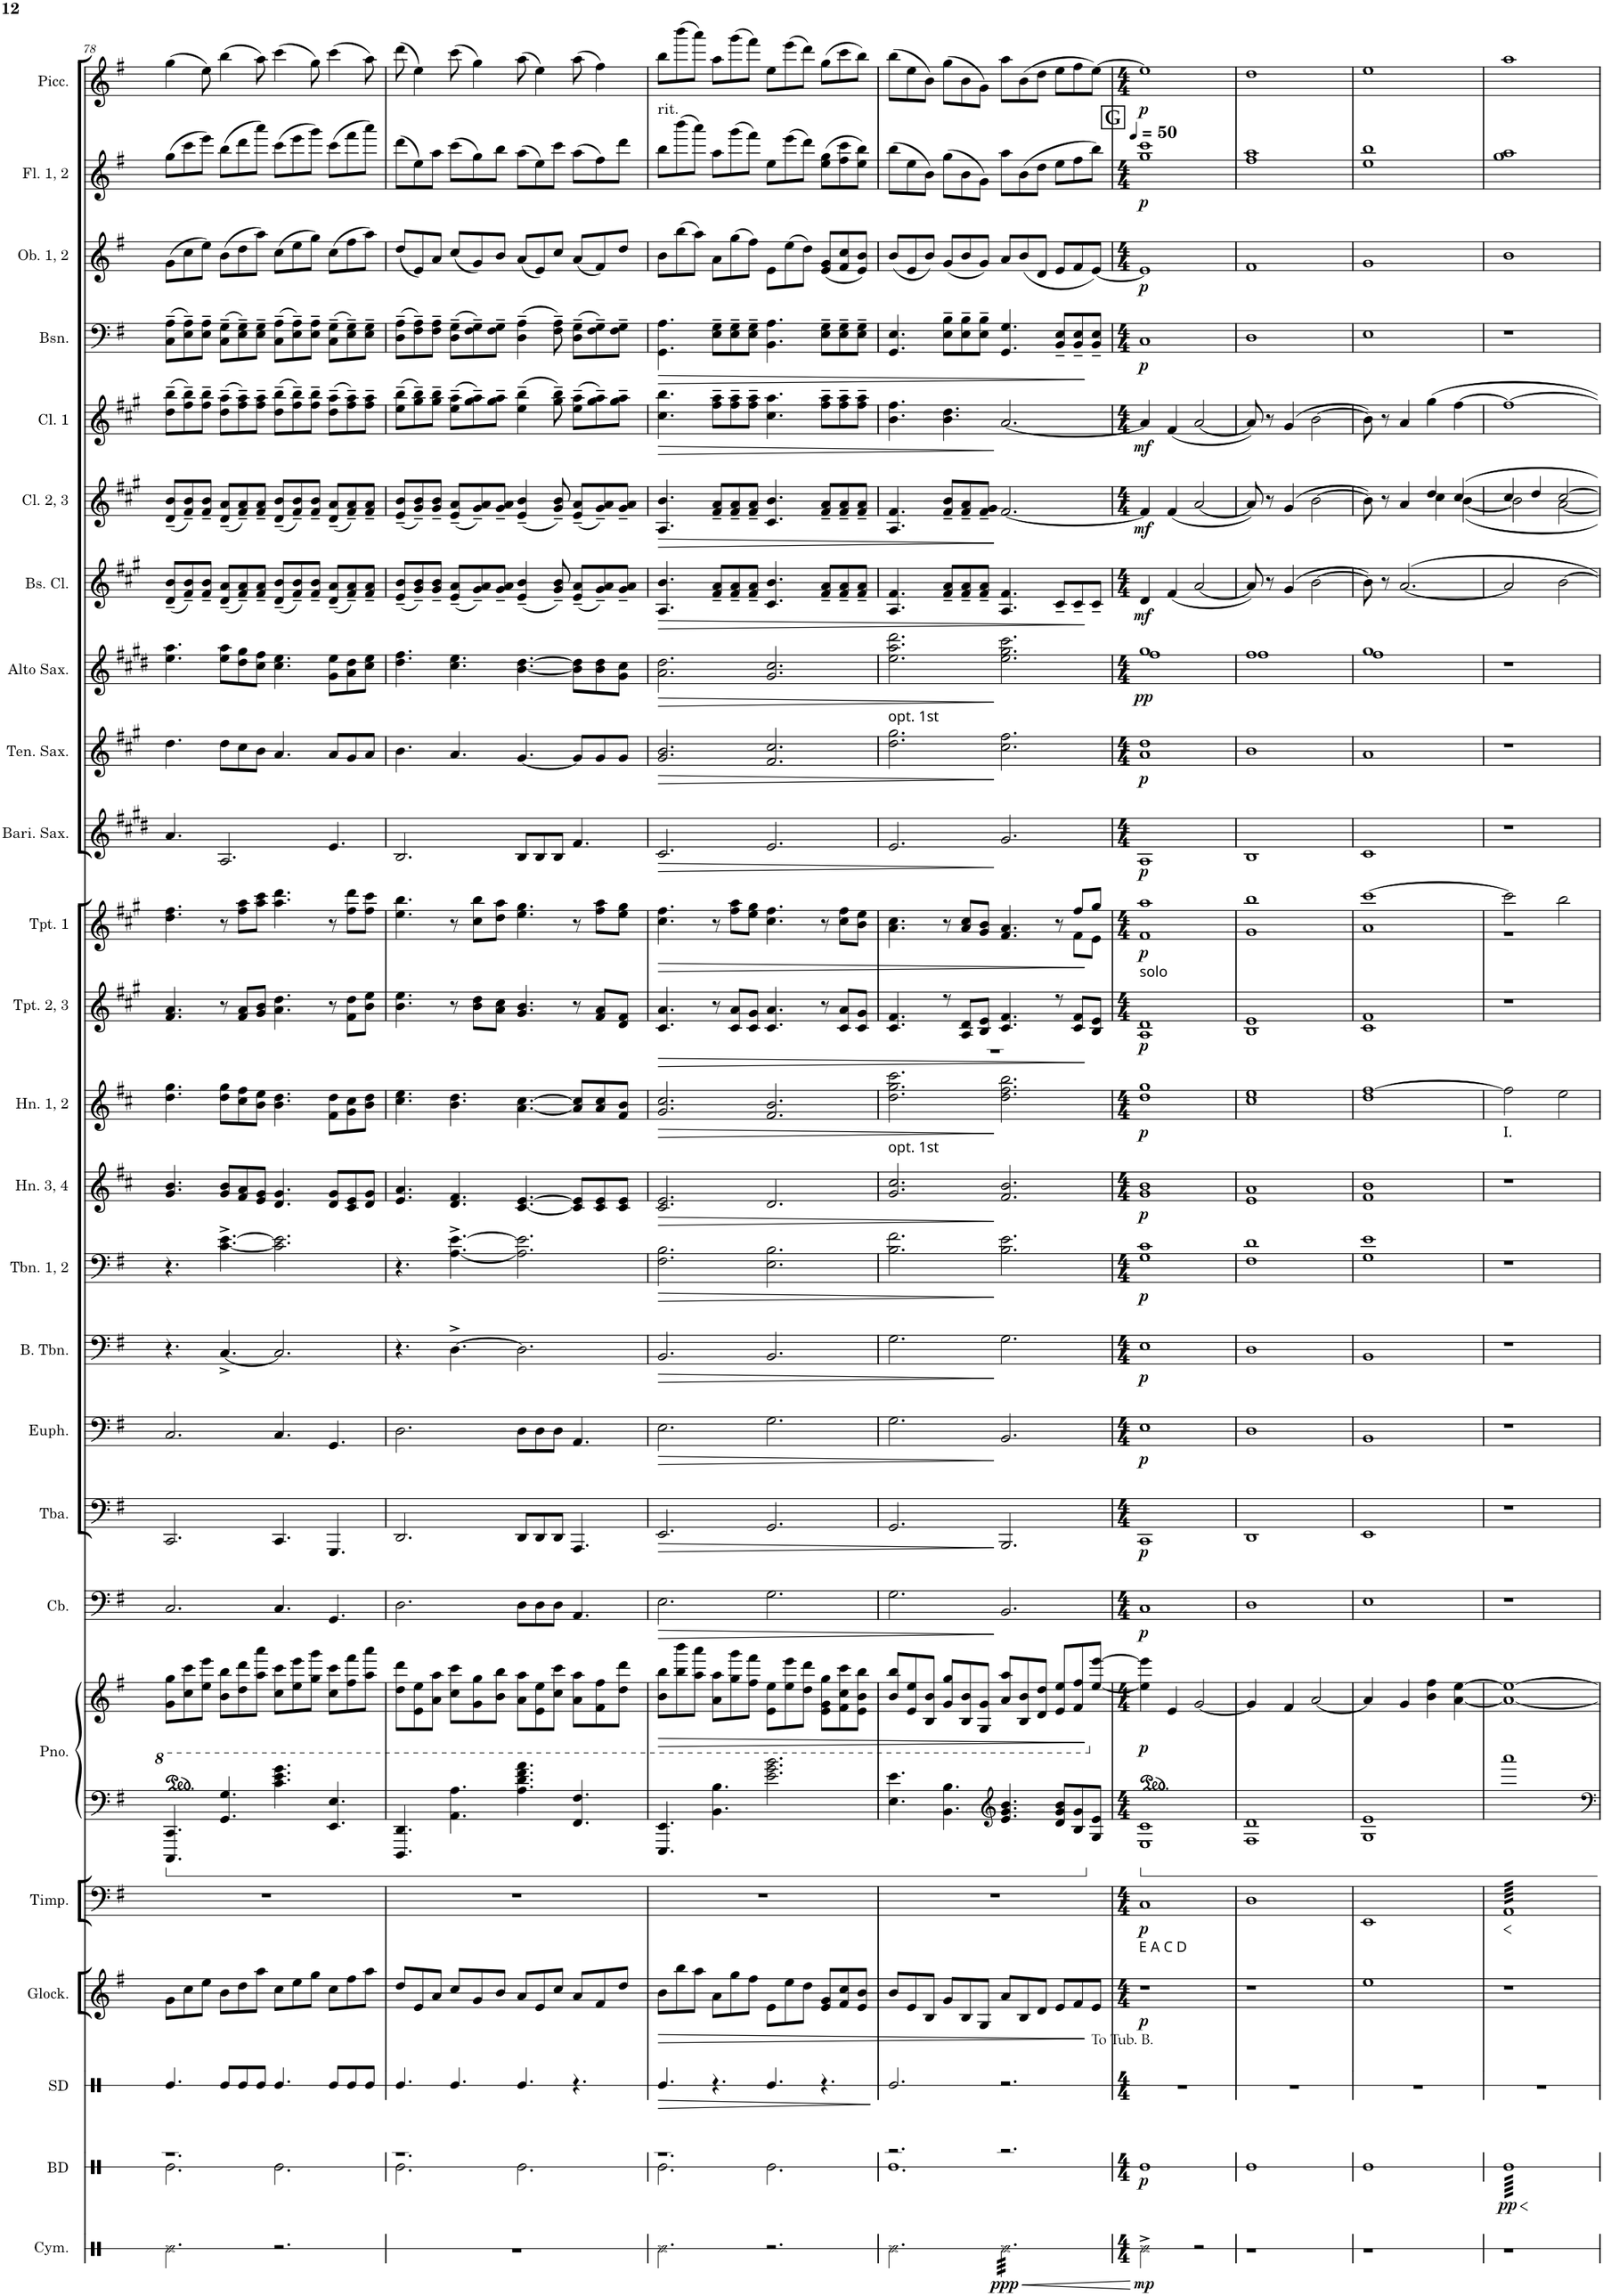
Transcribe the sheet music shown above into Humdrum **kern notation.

**kern	**dynam	**kern	**dynam	**kern	**kern	**dynam	**kern	**dynam	**kern	**kern	**dynam	**kern	**dynam	**kern	**dynam	**kern	**dynam	**kern	**dynam	**kern	**dynam	**kern	**dynam	**kern	**dynam	**kern	**dynam	**kern	**dynam	**kern	**dynam	**kern	**dynam	**kern	**dynam	**kern	**dynam	**kern	**dynam	**kern	**dynam	**kern	**dynam	**kern	**dynam	**kern	**dynam	**kern	**dynam
*part25	*part25	*part24	*part24	*part23	*part22	*part22	*part21	*part21	*part20	*part20	*part20	*part19	*part19	*part18	*part18	*part17	*part17	*part16	*part16	*part15	*part15	*part14	*part14	*part13	*part13	*part12	*part12	*part11	*part11	*part10	*part10	*part9	*part9	*part8	*part8	*part7	*part7	*part6	*part6	*part5	*part5	*part4	*part4	*part3	*part3	*part2	*part2	*part1	*part1
*staff26	*staff26	*staff25	*staff25	*staff24	*staff23	*staff23	*staff22	*staff22	*staff21	*staff20	*staff20/21	*staff19	*staff19	*staff18	*staff18	*staff17	*staff17	*staff16	*staff16	*staff15	*staff15	*staff14	*staff14	*staff13	*staff13	*staff12	*staff12	*staff11	*staff11	*staff10	*staff10	*staff9	*staff9	*staff8	*staff8	*staff7	*staff7	*staff6	*staff6	*staff5	*staff5	*staff4	*staff4	*staff3	*staff3	*staff2	*staff2	*staff1	*staff1
*I"Cymbal	*	*I"Bass Drum	*	*I"Snare Drum	*I"Percussion 1	*	*I"Timpani	*	*I"Piano (opt.)	*	*	*I"Contrabass	*	*I"Tuba	*	*I"Euphonium	*	*I"Trombone 3	*	*I"Trombone 1, 2	*	*I"Horn 3, 4 in F	*	*I"Horn 1, 2 in F	*	*I"Trumpet 2, 3 in Bb	*	*I"Trumpet 1 in Bb	*	*I"Baritone Saxophone	*	*I"Tenor Saxophone	*	*I"Alto Saxophone	*	*I"Bass Clarinet in Bb	*	*I"Clarinet 2, 3 in Bb	*	*I"Clarinet 1 in Bb	*	*I"Bassoon	*	*I"Oboe 1, 2	*	*I"Flute 1, 2	*	*I"Piccolo	*
*I'Cym.	*	*I'BD	*	*I'SD	*I'Perc. 1	*	*I'Timp.	*	*I'Pno.	*	*	*I'Cb.	*	*I'Tba.	*	*I'Euph.	*	*	*	*I'Tbn. 1, 2	*	*I'Hn. 3, 4	*	*I'Hn. 1, 2	*	*I'Tpt. 2, 3	*	*I'Tpt. 1	*	*I'Bari. Sax.	*	*I'Ten. Sax.	*	*I'Alto Sax.	*	*I'Bs. Cl.	*	*I'Cl. 2, 3	*	*I'Cl. 1	*	*I'Bsn.	*	*I'Ob. 1, 2	*	*I'Fl. 1, 2	*	*I'Picc.	*
!!LO:PB:g=z
*clefX	*	*clefX	*	*clefX	*clefG2	*	*clefF4	*	*clefF4	*clefG2	*	*clefF4	*	*clefF4	*	*clefF4	*	*clefF4	*	*clefF4	*	*clefG2	*	*clefG2	*	*clefG2	*	*clefG2	*	*clefG2	*	*clefG2	*	*clefG2	*	*clefG2	*	*clefG2	*	*clefG2	*	*clefF4	*	*clefG2	*	*clefG2	*	*clefG2	*
*	*	*	*	*	*Trd-14c-24	*	*	*	*	*	*	*Trd7c12	*	*	*	*Trd4c7	*	*	*	*	*	*Trd4c7	*	*Trd4c7	*	*Trd1c2	*	*Trd1c2	*	*Trd12c21	*	*Trd8c14	*	*Trd5c9	*	*Trd8c14	*	*Trd1c2	*	*Trd1c2	*	*	*	*Trd4c7	*	*Trd-7c-12	*	*Trd-7c-12	*
*k[]	*	*k[]	*	*k[]	*k[f#]	*	*k[f#]	*	*k[f#]	*k[f#]	*	*k[f#]	*	*k[f#]	*	*k[f#]	*	*k[f#]	*	*k[f#]	*	*k[f#c#]	*	*k[f#c#]	*	*k[f#c#g#]	*	*k[f#c#g#]	*	*k[f#c#g#d#]	*	*k[f#c#g#]	*	*k[f#c#g#d#]	*	*k[f#c#g#]	*	*k[f#c#g#]	*	*k[f#c#g#]	*	*k[f#]	*	*k[f#]	*	*k[f#]	*	*k[f#]	*
*	*	*	*	*	*e:	*	*e:	*	*e:	*e:	*	*e:	*	*e:	*	*e:	*	*e:	*	*e:	*	*b:	*	*b:	*	*f#:	*	*f#:	*	*c#:	*	*f#:	*	*c#:	*	*f#:	*	*f#:	*	*f#:	*	*e:	*	*e:	*	*e:	*	*e:	*
*M12/8	*	*M12/8	*	*M12/8	*M12/8	*	*M12/8	*	*M12/8	*M12/8	*	*M12/8	*	*M12/8	*	*M12/8	*	*M12/8	*	*M12/8	*	*M12/8	*	*M12/8	*	*M12/8	*	*M12/8	*	*M12/8	*	*M12/8	*	*M12/8	*	*M12/8	*	*M12/8	*	*M12/8	*	*M12/8	*	*M12/8	*	*M12/8	*	*M12/8	*
=78	=78	=78	=78	=78	=78	=78	=78	=78	=78	=78	=78	=78	=78	=78	=78	=78	=78	=78	=78	=78	=78	=78	=78	=78	=78	=78	=78	=78	=78	=78	=78	=78	=78	=78	=78	=78	=78	=78	=78	=78	=78	=78	=78	=78	=78	=78	=78	=78	=78
*	*	*^	*	*	*	*	*	*	*	*	*	*	*	*	*	*	*	*	*	*	*	*	*	*	*	*	*	*	*	*	*	*	*	*	*	*	*	*	*	*	*	*	*	*	*	*	*	*	*
2.Re\	.	1.r	2.Re\	.	4.Re/	8g\L	.	1.r	.	4.CCC/ 4.CC/	8gg\ 8ggg\L	.	2.C/	.	2.CC/	.	2.C/	.	4.r	.	4.r	.	4.g/ 4.b/	.	4.dd\ 4.gg\	.	4.f#/ 4.a/	.	4.dd\ 4.ff#\	.	4.a/	.	4.dd\	.	4.ee\ 4.aa\	.	(8d/~ 8b/~L	.	(8d/~ 8b/~L	.	(8dd\~ 8bb\~L	.	(8C\~ 8A\~L	.	(8g\L	.	(8gg\L	.	(4gg\	.
.	.	.	.	.	.	8cc\	.	.	.	.	8ccc\ 8cccc\	.	.	.	.	.	.	.	.	.	.	.	.	.	.	.	.	.	.	.	.	.	.	.	.	.	8f#/~ 8b/~)	.	8f#/~ 8b/~)	.	8ff#\~ 8bb\~)	.	8E\~ 8A\~)	.	8cc\	.	8ccc\	.	.	.
.	.	.	.	.	.	8ee\J	.	.	.	.	8eee\ 8eeee\J	.	.	.	.	.	.	.	.	.	.	.	.	.	.	.	.	.	.	.	.	.	.	.	.	.	8f#/~ 8b/~J	.	8f#/~ 8b/~J	.	8ff#\~ 8bb\~J	.	8E\~ 8A\~J	.	8ee\J)	.	8eee\J)	.	8ee\)	.
.	.	.	.	.	8Re/L	8b\L	.	.	.	4.GG/ 4.G/	8bb\ 8bbb\L	.	.	.	.	.	.	.	[<4.C^/	.	[<4.c\^ [>4.e\^	.	8g/ 8b/L	.	8dd\ 8gg\L	.	8r	.	8r	.	2.A/	.	8dd\L	.	8ee\ 8aa\L	.	(8d/~ 8a/~L	.	(8d/~ 8a/~L	.	(8dd\~ 8aa\~L	.	(8C\~ 8G\~L	.	(8b\L	.	(8bb\L	.	(4bb\	.
.	.	.	.	.	8Re/	8dd\	.	.	.	.	8ddd\ 8dddd\	.	.	.	.	.	.	.	.	.	.	.	8f#/ 8a/	.	8cc#\ 8ff#\	.	8f#/ 8a/L	.	8ff#\ 8aa\L	.	.	.	8cc#\	.	8dd#\ 8gg#\	.	8f#/~ 8a/~)	.	8f#/~ 8a/~)	.	8ff#\~ 8aa\~)	.	8E\~ 8G\~)	.	8dd\	.	8ddd\	.	.	.
.	.	.	.	.	8Re/J	8aa\J	.	.	.	.	8aaa\ 8aaaa\J	.	.	.	.	.	.	.	.	.	.	.	8e/ 8g/J	.	8b\ 8ee\J	.	8g#/ 8b/J	.	8aa\ 8ccc#\J	.	.	.	8b\J	.	8cc#\ 8ff#\J	.	8f#/~ 8a/~J	.	8f#/~ 8a/~J	.	8ff#\~ 8aa\~J	.	8E\~ 8G\~J	.	8aa\J)	.	8aaa\J)	.	8aa\)	.
2.r	.	.	2.Re\	.	4.Re/	8cc\L	.	.	.	4.c\ 4.e\ 4.g\	8ccc\ 8cccc\L	.	4.C/	.	4.CC/	.	4.C/	.	2.C/]	.	2.c\] 2.e\]	.	4.d/ 4.g/	.	4.b\ 4.dd\	.	4.a\ 4.dd\	.	4.aa\ 4.ddd\	.	.	.	4.a/	.	4.cc#\ 4.ee\	.	(8d/~ 8b/~L	.	(8d/~ 8b/~L	.	(8dd\~ 8bb\~L	.	(8C\~ 8A\~L	.	(8cc\L	.	(8ccc\L	.	(4ccc\	.
.	.	.	.	.	.	8ee\	.	.	.	.	8eee\ 8eeee\	.	.	.	.	.	.	.	.	.	.	.	.	.	.	.	.	.	.	.	.	.	.	.	.	.	8f#/~ 8b/~)	.	8f#/~ 8b/~)	.	8ff#\~ 8bb\~)	.	8E\~ 8A\~)	.	8ee\	.	8eee\	.	.	.
.	.	.	.	.	.	8gg\J	.	.	.	.	8ggg\ 8gggg\J	.	.	.	.	.	.	.	.	.	.	.	.	.	.	.	.	.	.	.	.	.	.	.	.	.	8f#/~ 8b/~J	.	8f#/~ 8b/~J	.	8ff#\~ 8bb\~J	.	8E\~ 8A\~J	.	8gg\J)	.	8ggg\J)	.	8gg\)	.
.	.	.	.	.	8Re/L	8cc\L	.	.	.	4.EE/ 4.E/	8ccc\ 8cccc\L	.	4.GG/	.	4.GGG/	.	4.GG/	.	.	.	.	.	8d/ 8g/L	.	8f#\ 8dd\L	.	8r	.	8r	.	4.e/	.	8a/L	.	8g#\ 8ee\L	.	(8d/~ 8a/~L	.	(8d/~ 8a/~L	.	(8dd\~ 8aa\~L	.	(8C\~ 8G\~L	.	(8cc\L	.	(8ccc\L	.	(4ccc\	.
.	.	.	.	.	8Re/	8ff#\	.	.	.	.	8fff#\ 8ffff#\	.	.	.	.	.	.	.	.	.	.	.	8c#/ 8e/	.	8g\ 8cc#\	.	8f#\ 8dd\L	.	8ff#\ 8ddd\L	.	.	.	8g#/	.	8a\ 8dd#\	.	8f#/~ 8a/~)	.	8f#/~ 8a/~)	.	8ff#\~ 8aa\~)	.	8E\~ 8G\~)	.	8ff#\	.	8fff#\	.	.	.
.	.	.	.	.	8Re/J	8aa\J	.	.	.	.	8aaa\ 8aaaa\J	.	.	.	.	.	.	.	.	.	.	.	8d/ 8g/J	.	8b\ 8dd\J	.	8b\ 8ee\J	.	8ff#\ 8ccc#\J	.	.	.	8a/J	.	8cc#\ 8ee\J	.	8f#/~ 8a/~J	.	8f#/~ 8a/~J	.	8ff#\~ 8aa\~J	.	8E\~ 8G\~J	.	8aa\J)	.	8aaa\J)	.	8aa\)	.
=79	=79	=79	=79	=79	=79	=79	=79	=79	=79	=79	=79	=79	=79	=79	=79	=79	=79	=79	=79	=79	=79	=79	=79	=79	=79	=79	=79	=79	=79	=79	=79	=79	=79	=79	=79	=79	=79	=79	=79	=79	=79	=79	=79	=79	=79	=79	=79	=79	=79	=79
1.r	.	1.r	2.Re\	.	4.Re/	8dd/L	.	1.r	.	4.DDD/ 4.DD/	8ddd\ 8dddd\L	.	2.D\	.	2.DD/	.	2.D\	.	4.r	.	4.r	.	4.e/ 4.a/	.	4.cc#\ 4.ee\	.	4.b\ 4.ee\	.	4.ee\ 4.bb\	.	2.B/	.	4.b\	.	4.dd#\ 4.ff#\	.	(8e/~ 8b/~L	.	(8e/~ 8b/~L	.	(8ee\~ 8bb\~L	.	(8D\~ 8A\~L	.	(8dd/L	.	(8ddd\L	.	(8ddd\	.
.	.	.	.	.	.	8e/	.	.	.	.	8ee\ 8eee\	.	.	.	.	.	.	.	.	.	.	.	.	.	.	.	.	.	.	.	.	.	.	.	.	.	8g#/~ 8b/~)	.	8g#/~ 8b/~)	.	8gg#\~ 8bb\~)	.	8F#\~ 8A\~)	.	8e/)	.	8ee\)	.	4ee\)	.
.	.	.	.	.	.	8a/J	.	.	.	.	8aa\ 8aaa\J	.	.	.	.	.	.	.	.	.	.	.	.	.	.	.	.	.	.	.	.	.	.	.	.	.	8g#/~ 8b/~J	.	8g#/~ 8b/~J	.	8gg#\~ 8bb\~J	.	8F#\~ 8A\~J	.	8a/J	.	8aa\J	.	.	.
.	.	.	.	.	4.Re/	8cc/L	.	.	.	4.AA\ 4.A\	8ccc\ 8cccc\L	.	.	.	.	.	.	.	[>4.D^\	.	[<4.A\^ [>4.e\^	.	4.d/ 4.f#/	.	4.b\ 4.dd\	.	8r	.	8r	.	.	.	4.a/	.	4.cc#\ 4.ee\	.	(8e/~ 8a/~L	.	(8e/~ 8a/~L	.	(8ee\~ 8aa\~L	.	(8D\~ 8G\~L	.	(8cc/L	.	(8ccc\L	.	(8ccc\	.
.	.	.	.	.	.	8g/	.	.	.	.	8gg\ 8ggg\	.	.	.	.	.	.	.	.	.	.	.	.	.	.	.	8b\ 8dd\L	.	8cc#\ 8bb\L	.	.	.	.	.	.	.	8g#/~ 8a/~)	.	8g#/~ 8a/~)	.	8gg#\~ 8aa\~)	.	8F#\~ 8G\~)	.	8g/)	.	8gg\)	.	4gg\)	.
.	.	.	.	.	.	8b/J	.	.	.	.	8bb\ 8bbb\J	.	.	.	.	.	.	.	.	.	.	.	.	.	.	.	8a\ 8cc#\J	.	8dd\ 8aa\J	.	.	.	.	.	.	.	8g#/~ 8a/~J	.	8g#/~ 8a/~J	.	8gg#\~ 8aa\~J	.	8F#\~ 8G\~J	.	8b/J	.	8bb\J	.	.	.
.	.	.	2.Re\	.	4.Re/	8a/L	.	.	.	4.A\ 4.d\ 4.f#\ 4.a\	8aa\ 8aaa\L	.	8D\L	.	8DD/L	.	8D\L	.	2.D\]	.	2.A\] 2.e\]	.	[<4.c#/ [>4.e/	.	[<4.a\ [>4.cc#\	.	4.g#/ 4.b/	.	4.ee\ 4.gg#\	.	8B/L	.	[<4.g#/	.	[<4.b\ [>4.dd#\	.	(4e/~ 4b/~	.	(4e/~ 4b/~	.	(4ee\~ 4bb\~	.	(4D\~ 4A\~	.	(8a/L	.	(8aa\L	.	(8aa\	.
.	.	.	.	.	.	8e/	.	.	.	.	8ee\ 8eee\	.	8D\	.	8DD/	.	8D\	.	.	.	.	.	.	.	.	.	.	.	.	.	8B/	.	.	.	.	.	.	.	.	.	.	.	.	.	8e/)	.	8ee\)	.	4ee\)	.
.	.	.	.	.	.	8cc/J	.	.	.	.	8ccc\ 8cccc\J	.	8D\J	.	8DD/J	.	8D\J	.	.	.	.	.	.	.	.	.	.	.	.	.	8B/J	.	.	.	.	.	8g#/~ 8b/~)	.	8g#/~ 8b/~)	.	8gg#\~ 8bb\~)	.	8F#\~ 8A\~)	.	8cc/J	.	8ccc\J	.	.	.
.	.	.	.	.	4.r	8a/L	.	.	.	4.FF#/ 4.F#/	8aa\ 8aaa\L	.	4.AA/	.	4.AAA/	.	4.AA/	.	.	.	.	.	8c#/] 8e/]L	.	8a/] 8cc#/]L	.	8r	.	8r	.	4.f#/	.	8g#/L]	.	8b\] 8dd#\]L	.	(8e/~ 8a/~L	.	(8e/~ 8a/~L	.	(8ee\~ 8aa\~L	.	(8D\~ 8G\~L	.	(8a/L	.	(8aa\L	.	(8aa\	.
.	.	.	.	.	.	8f#/	.	.	.	.	8ff#\ 8fff#\	.	.	.	.	.	.	.	.	.	.	.	8c#/ 8e/	.	8a/ 8cc#/	.	8f#/ 8a/L	.	8ff#\ 8aa\L	.	.	.	8g#/	.	8b\ 8dd#\	.	8g#/~ 8a/~)	.	8g#/~ 8a/~)	.	8gg#\~ 8aa\~)	.	8F#\~ 8G\~)	.	8f#/)	.	8ff#\)	.	4ff#\)	.
.	.	.	.	.	.	8dd/J	.	.	.	.	8ddd\ 8dddd\J	.	.	.	.	.	.	.	.	.	.	.	8c#/ 8e/J	.	8f#/ 8b/J	.	8d/ 8f#/J	.	8ee\ 8gg#\J	.	.	.	8g#/J	.	8g#\ 8cc#\J	.	8g#/~ 8a/~J	.	8g#/~ 8a/~J	.	8gg#\~ 8aa\~J	.	8F#\~ 8G\~J	.	8dd/J	.	8ddd\J	.	.	.
=80	=80	=80	=80	=80	=80	=80	=80	=80	=80	=80	=80	=80	=80	=80	=80	=80	=80	=80	=80	=80	=80	=80	=80	=80	=80	=80	=80	=80	=80	=80	=80	=80	=80	=80	=80	=80	=80	=80	=80	=80	=80	=80	=80	=80	=80	=80	=80	=80	=80	=80
!	!	!	!	!	!	!	!	!	!	!	!	!	!	!	!	!	!	!	!	!	!	!	!	!	!	!	!	!	!	!	!	!	!	!	!	!	!	!	!	!	!	!	!	!	!	!	!	!	!LO:TX:b:t=rit.	!
2.Re\	.	1.r	2.Re\	.	4.Re/	8b\L	.	1.r	.	4.EEE/ 4.EE/	8bb\ 8bbb\L	.	2.E\	.	2.EE/	.	2.E\	.	2.BB/	.	2.F#\ 2.B\	.	2.c#/ 2.e/	.	2.g/ 2.cc#/	.	4.c#/ 4.a/	.	4.cc#\ 4.ff#\	.	2.c#/	.	2.g#/ 2.b/	.	2.a\ 2.dd#\	.	4.A/ 4.b/	.	4.A/ 4.b/	.	4.cc#\ 4.bb\	.	4.GG\ 4.A\	.	8b\L	.	8bb\L	.	8bb\L	.
.	.	.	.	.	.	8bb\	.	.	.	.	8bbb\ 8bbbb\	.	.	.	.	.	.	.	.	.	.	.	.	.	.	.	.	.	.	.	.	.	.	.	.	.	.	.	.	.	.	.	.	.	(8bb\	.	(8bbb\	.	(8bbb\	.
.	.	.	.	.	.	8aa\J	.	.	.	.	8aaa\ 8aaaa\J	.	.	.	.	.	.	.	.	.	.	.	.	.	.	.	.	.	.	.	.	.	.	.	.	.	.	.	.	.	.	.	.	.	8aa\J)	.	8aaa\J)	.	8aaa\J)	.
.	.	.	.	.	4.r	8a\L	.	.	.	4.BB\ 4.B\	8aa\ 8aaa\L	.	.	.	.	.	.	.	.	.	.	.	.	.	.	.	8r	.	8r	.	.	.	.	.	.	.	8f#/~ 8a/~L	.	8f#/~ 8a/~L	.	8ff#\~ 8aa\~L	.	8E\~ 8G\~L	.	8a\L	.	8aa\L	.	8aa\L	.
.	.	.	.	.	.	8gg\	.	.	.	.	8ggg\ 8gggg\	.	.	.	.	.	.	.	.	.	.	.	.	.	.	.	8c#/ 8a/L	.	8ff#\ 8aa\L	.	.	.	.	.	.	.	8f#/~ 8a/~	.	8f#/~ 8a/~	.	8ff#\~ 8aa\~	.	8E\~ 8G\~	.	(8gg\	.	(8ggg\	.	(8ggg\	.
.	.	.	.	.	.	8ff#\J	.	.	.	.	8fff#\ 8ffff#\J	.	.	.	.	.	.	.	.	.	.	.	.	.	.	.	8c#/ 8g#/J	.	8ee\ 8gg#\J	.	.	.	.	.	.	.	8f#/~ 8a/~J	.	8f#/~ 8a/~J	.	8ff#\~ 8aa\~J	.	8E\~ 8G\~J	.	8ff#\J)	.	8fff#\J)	.	8fff#\J)	.
2.r	.	.	2.Re\	.	4.Re/	8e\L	.	.	.	2.e\ 2.g\ 2.b\	8ee\ 8eee\L	.	2.G\	.	2.GG/	.	2.G\	.	2.BB/	.	2.E\ 2.B\	.	2.d/	.	2.f#/ 2.b/	.	4.c#/ 4.a/	.	4.cc#\ 4.ff#\	.	2.e/	.	2.f#/ 2.cc#/	.	2.g#/ 2.cc#/	.	4.c#/ 4.b/	.	4.c#/ 4.b/	.	4.cc#\ 4.aa\	.	4.BB\ 4.A\	.	8e\L	.	8ee\L	.	8ee\L	.
.	.	.	.	.	.	8ee\	.	.	.	.	8eee\ 8eeee\	.	.	.	.	.	.	.	.	.	.	.	.	.	.	.	.	.	.	.	.	.	.	.	.	.	.	.	.	.	.	.	.	.	(8ee\	.	(8eee\	.	(8eee\	.
.	.	.	.	.	.	8dd\J	.	.	.	.	8ddd\ 8dddd\J	.	.	.	.	.	.	.	.	.	.	.	.	.	.	.	.	.	.	.	.	.	.	.	.	.	.	.	.	.	.	.	.	.	8dd\J)	.	8ddd\J)	.	8ddd\J)	.
.	.	.	.	.	4.r	8e/ 8g/L	.	.	.	.	8ee\ 8gg\ 8ggg\L	.	.	.	.	.	.	.	.	.	.	.	.	.	.	.	8r	.	8r	.	.	.	.	.	.	.	8f#/~ 8a/~L	.	8f#/~ 8a/~L	.	8ff#\~ 8aa\~L	.	8E\~ 8G\~L	.	(8e/ 8g/L	.	(8ee\ 8gg\L	.	(8gg\L	.
.	.	.	.	.	.	8f#/ 8cc/	.	.	.	.	8ff#\ 8ccc\ 8cccc\	.	.	.	.	.	.	.	.	.	.	.	.	.	.	.	8c#/ 8a/L	.	8cc#\ 8ff#\L	.	.	.	.	.	.	.	8f#/~ 8a/~	.	8f#/~ 8a/~	.	8ff#\~ 8aa\~	.	8E\~ 8G\~	.	8f#/ 8cc/	.	8ff#\ 8ccc\	.	8ccc\	.
.	.	.	.	.	.	8e/ 8b/J	.	.	.	.	8ee\ 8bb\ 8bbb\J	.	.	.	.	.	.	.	.	.	.	.	.	.	.	.	8c#/ 8g#/J	.	8b\ 8ee\J	.	.	.	.	.	.	.	8f#/~ 8a/~J	.	8f#/~ 8a/~J	.	8ff#\~ 8aa\~J	.	8E\~ 8G\~J	.	8e/ 8b/J)	.	8ee\ 8bb\J)	.	8bb\J)	.
=81	=81	=81	=81	=81	=81	=81	=81	=81	=81	=81	=81	=81	=81	=81	=81	=81	=81	=81	=81	=81	=81	=81	=81	=81	=81	=81	=81	=81	=81	=81	=81	=81	=81	=81	=81	=81	=81	=81	=81	=81	=81	=81	=81	=81	=81	=81	=81	=81	=81	=81
*	*	*	*	*	*	*	*	*	*	*	*	*	*	*	*	*	*	*	*	*	*	*	*	*	*	*	*^	*	*^	*	*	*	*	*	*	*	*	*	*	*	*	*	*	*	*	*	*	*	*	*
!	!	!	!	!	!	!	!	!	!	!	!	!	!	!	!	!	!	!	!	!	!	!	!	!	!	!	!	!	!	!	!	!	!	!	!	!	!LO:TX:b:t=opt. 1st	!	!	!	!	!	!	!	!	!	!	!	!	!	!	!
!	!	!	!	!	!	!	!	!	!	!	!	!	!	!	!	!	!	!	!	!	!	!	!	!	!LO:TX:b:t=opt. 1st	!	!	!	!	!	!	!	!	!	!	!	!	!	!	!	!	!	!	!	!	!	!	!	!	!	!	!
2.Re\	.	2.r	1.Re	.	2.Re/	8b/L	.	1.r	.	4.E\ 4.e\	8bb/ 8bbb/L	.	2.G\	.	2.GG/	.	2.G\	.	2.G\	.	2.B\ 2.f#\	.	2.g/ 2.cc#/	.	2.dd\ 2.gg\ 2.ccc#\	.	4.c#/ 4.f#/	1.r	.	4.a\ 4.cc#\	4ryy	.	2.e/	.	2.dd\ 2.gg#\	.	2.ee\ 2.aa\ 2.ddd#\	.	4.A/ 4.f#/	.	4.A/ 4.f#/	.	4.b\ 4.ff#\	.	4.GG/ 4.E/	.	(8b/L	.	(8bb\L	.	(8bb\L	.
.	.	.	.	.	.	8e/	.	.	.	.	8ee/ 8eee/	.	.	.	.	.	.	.	.	.	.	.	.	.	.	.	.	.	.	.	.	.	.	.	.	.	.	.	.	.	.	.	.	.	.	.	8e/	.	8ee\	.	8ee\	.
*	*	*	*	*	*	*	*	*	*	*	*	*	*	*	*	*	*	*	*	*	*	*	*	*	*	*	*	*	*	*v	*v	*	*	*	*	*	*	*	*	*	*	*	*	*	*	*	*	*	*	*	*	*
.	.	.	.	.	.	8B/J	.	.	.	.	8b/ 8bb/J	.	.	.	.	.	.	.	.	.	.	.	.	.	.	.	.	.	.	.	.	.	.	.	.	.	.	.	.	.	.	.	.	.	.	8b/J)	.	8b\J)	.	8b\J)	.
.	.	.	.	.	.	8g/L	.	.	.	4.BB\ 4.B\	8gg/ 8ggg/L	.	.	.	.	.	.	.	.	.	.	.	.	.	.	.	8r	.	.	8r	.	.	.	.	.	.	.	8f#/~ 8a/~L	.	8f#/~ 8b/~L	.	4.b\ 4.dd\	.	8E\~ 8B\~L	.	(8g/L	.	(8gg\L	.	(8gg\L	.
.	.	.	.	.	.	8B/	.	.	.	.	8b/ 8bb/	.	.	.	.	.	.	.	.	.	.	.	.	.	.	.	8A/ 8d/L	.	.	8a/ 8cc#/L	.	.	.	.	.	.	.	8f#/~ 8a/~	.	8f#/~ 8a/~	.	.	.	8E\~ 8B\~	.	8b/	.	8b\	.	8b\	.
.	.	.	.	.	.	8G/J	.	.	.	.	8g/ 8gg/J	.	.	.	.	.	.	.	.	.	.	.	.	.	.	.	8B/ 8e/J	.	.	8g#/ 8b/J	.	.	.	.	.	.	.	8f#/~ 8a/~J	.	8f#/~ 8g#/~J	.	.	.	8E\~ 8B\~J	.	8g/J)	.	8g\J)	.	8g\J)	.
*	*	*	*	*	*	*	*	*	*	*clefG2	*	*	*	*	*	*	*	*	*	*	*	*	*	*	*	*	*	*	*	*	*	*	*	*	*	*	*	*	*	*	*	*	*	*	*	*	*	*	*	*	*
!	!LO:DY:b	!	!	!	!	!	!	!	!	!	!	!	!	!	!	!	!	!	!	!	!	!	!	!	!	!	!	!	!	!	!	!	!	!	!	!	!	!	!	!	!	!	!	!	!	!	!	!	!	!	!
*tremolo	*	*	*	*	*	*	*	*	*	*	*	*	*	*	*	*	*	*	*	*	*	*	*	*	*	*	*	*	*	*	*	*	*	*	*	*	*	*	*	*	*	*	*	*	*	*	*	*	*	*	*
32Re\LLL	ppp	2.r	.	.	2.r	8a/L	.	.	.	4.e/ 4.g/ 4.b/	8aa/ 8aaa/L	.	2.BB/	.	2.BBB/	.	2.BB/	.	2.G\	.	2.B\ 2.e\	.	2.f#/ 2.b/	.	2.dd\ 2.ff#\ 2.bb\	.	4.c#/ 4.f#/	.	.	4.f#/ 4.a/	.	2.g#/	.	2.cc#\ 2.ff#\	.	2.ee\ 2.gg#\ 2.ccc#\	.	4.A/ 4.f#/	.	[<2.f#/	.	[<2.a/	.	4.GG/ 4.G/	.	8a/L	.	8aa\L	.	8aa\L	.
32Re\	.	.	.	.	.	.	.	.	.	.	.	.	.	.	.	.	.	.	.	.	.	.	.	.	.	.	.	.	.	.	.	.	.	.	.	.	.	.	.	.	.	.	.	.	.	.	.	.	.	.	.
32Re\	.	.	.	.	.	.	.	.	.	.	.	.	.	.	.	.	.	.	.	.	.	.	.	.	.	.	.	.	.	.	.	.	.	.	.	.	.	.	.	.	.	.	.	.	.	.	.	.	.	.	.
32Re\	.	.	.	.	.	.	.	.	.	.	.	.	.	.	.	.	.	.	.	.	.	.	.	.	.	.	.	.	.	.	.	.	.	.	.	.	.	.	.	.	.	.	.	.	.	.	.	.	.	.	.
32Re\	.	.	.	.	.	8B/	.	.	.	.	8b/ 8bb/	.	.	.	.	.	.	.	.	.	.	.	.	.	.	.	.	.	.	.	.	.	.	.	.	.	.	.	.	.	.	.	.	.	.	(8b/	.	(8b\	.	(8b\	.
32Re\	.	.	.	.	.	.	.	.	.	.	.	.	.	.	.	.	.	.	.	.	.	.	.	.	.	.	.	.	.	.	.	.	.	.	.	.	.	.	.	.	.	.	.	.	.	.	.	.	.	.	.
32Re\	.	.	.	.	.	.	.	.	.	.	.	.	.	.	.	.	.	.	.	.	.	.	.	.	.	.	.	.	.	.	.	.	.	.	.	.	.	.	.	.	.	.	.	.	.	.	.	.	.	.	.
32Re\	.	.	.	.	.	.	.	.	.	.	.	.	.	.	.	.	.	.	.	.	.	.	.	.	.	.	.	.	.	.	.	.	.	.	.	.	.	.	.	.	.	.	.	.	.	.	.	.	.	.	.
32Re\	.	.	.	.	.	8d/J	.	.	.	.	8dd/ 8ddd/J	.	.	.	.	.	.	.	.	.	.	.	.	.	.	.	.	.	.	.	.	.	.	.	.	.	.	.	.	.	.	.	.	.	.	8d/J	.	8dd\J	.	8dd\J	.
32Re\	.	.	.	.	.	.	.	.	.	.	.	.	.	.	.	.	.	.	.	.	.	.	.	.	.	.	.	.	.	.	.	.	.	.	.	.	.	.	.	.	.	.	.	.	.	.	.	.	.	.	.
32Re\	.	.	.	.	.	.	.	.	.	.	.	.	.	.	.	.	.	.	.	.	.	.	.	.	.	.	.	.	.	.	.	.	.	.	.	.	.	.	.	.	.	.	.	.	.	.	.	.	.	.	.
32Re\	.	.	.	.	.	.	.	.	.	.	.	.	.	.	.	.	.	.	.	.	.	.	.	.	.	.	.	.	.	.	.	.	.	.	.	.	.	.	.	.	.	.	.	.	.	.	.	.	.	.	.
32Re\	.	.	.	.	.	8e/L	.	.	.	8d/ 8g/ 8b/L	8ee/ 8eee/L	.	.	.	.	.	.	.	.	.	.	.	.	.	.	.	8r	.	.	8r	.	.	.	.	.	.	.	8c#~/L	.	.	.	.	.	8BB/~ 8E/~L	.	8e/L	.	8ee\L	.	8ee\L	.
32Re\	.	.	.	.	.	.	.	.	.	.	.	.	.	.	.	.	.	.	.	.	.	.	.	.	.	.	.	.	.	.	.	.	.	.	.	.	.	.	.	.	.	.	.	.	.	.	.	.	.	.	.
32Re\	.	.	.	.	.	.	.	.	.	.	.	.	.	.	.	.	.	.	.	.	.	.	.	.	.	.	.	.	.	.	.	.	.	.	.	.	.	.	.	.	.	.	.	.	.	.	.	.	.	.	.
32Re\	.	.	.	.	.	.	.	.	.	.	.	.	.	.	.	.	.	.	.	.	.	.	.	.	.	.	.	.	.	.	.	.	.	.	.	.	.	.	.	.	.	.	.	.	.	.	.	.	.	.	.
*	*	*	*	*	*	*	*	*	*	*	*	*	*	*	*	*	*	*	*	*	*	*	*	*	*	*	*	*	*	*^	*	*	*	*	*	*	*	*	*	*	*	*	*	*	*	*	*	*	*	*	*
32Re\	.	.	.	.	.	8f#/	.	.	.	8B/ 8g/	8ff#/ 8fff#/	.	.	.	.	.	.	.	.	.	.	.	.	.	.	.	8c#/ 8f#/L	.	.	8ff#/L	8f#\L	.	.	.	.	.	.	.	8c#~/	.	.	.	.	.	8BB/~ 8E/~	.	8f#/	.	8ff#\	.	8ff#\	.
32Re\	.	.	.	.	.	.	.	.	.	.	.	.	.	.	.	.	.	.	.	.	.	.	.	.	.	.	.	.	.	.	.	.	.	.	.	.	.	.	.	.	.	.	.	.	.	.	.	.	.	.	.	.
32Re\	.	.	.	.	.	.	.	.	.	.	.	.	.	.	.	.	.	.	.	.	.	.	.	.	.	.	.	.	.	.	.	.	.	.	.	.	.	.	.	.	.	.	.	.	.	.	.	.	.	.	.	.
32Re\	.	.	.	.	.	.	.	.	.	.	.	.	.	.	.	.	.	.	.	.	.	.	.	.	.	.	.	.	.	.	.	.	.	.	.	.	.	.	.	.	.	.	.	.	.	.	.	.	.	.	.	.
!	!	!	!	!	!	!LO:TX:b:t=To Tub. B.	!	!	!	!	!	!	!	!	!	!	!	!	!	!	!	!	!	!	!	!	!	!	!	!	!	!	!	!	!	!	!	!	!	!	!	!	!	!	!	!	!	!	!	!	!	!
32Re\	.	.	.	.	.	8e/J	.	.	.	8G/ 8e/J	[<8ee/ [>8eee/J	.	.	.	.	.	.	.	.	.	.	.	.	.	.	.	8B/ 8e/J	.	.	8gg#/J	8e\J	.	.	.	.	.	.	.	8c#~/J	.	.	.	.	.	8BB/~ 8E/~J	.	[<8e/J)	.	8bb\J)	.	[>8ee\J)	.
32Re\	.	.	.	.	.	.	.	.	.	.	.	.	.	.	.	.	.	.	.	.	.	.	.	.	.	.	.	.	.	.	.	.	.	.	.	.	.	.	.	.	.	.	.	.	.	.	.	.	.	.	.	.
32Re\	.	.	.	.	.	.	.	.	.	.	.	.	.	.	.	.	.	.	.	.	.	.	.	.	.	.	.	.	.	.	.	.	.	.	.	.	.	.	.	.	.	.	.	.	.	.	.	.	.	.	.	.
32Re\JJJ	.	.	.	.	.	.	.	.	.	.	.	.	.	.	.	.	.	.	.	.	.	.	.	.	.	.	.	.	.	.	.	.	.	.	.	.	.	.	.	.	.	.	.	.	.	.	.	.	.	.	.	.
*Xtremolo	*	*	*	*	*	*	*	*	*	*	*	*	*	*	*	*	*	*	*	*	*	*	*	*	*	*	*	*	*	*	*	*	*	*	*	*	*	*	*	*	*	*	*	*	*	*	*	*	*	*	*	*
*	*	*v	*v	*	*	*	*	*	*	*	*	*	*	*	*	*	*	*	*	*	*	*	*	*	*	*	*v	*v	*	*	*	*	*	*	*	*	*	*	*	*	*	*	*	*	*	*	*	*	*	*	*	*
=82	=82	=82	=82	=82	=82	=82	=82	=82	=82	=82	=82	=82	=82	=82	=82	=82	=82	=82	=82	=82	=82	=82	=82	=82	=82	=82	=82	=82	=82	=82	=82	=82	=82	=82	=82	=82	=82	=82	=82	=82	=82	=82	=82	=82	=82	=82	=82	=82	=82	=82
!!LO:REH:place=s1:b:B:cj:fs=14:t=G
*M4/4	*	*M4/4	*	*M4/4	*M4/4	*	*M4/4	*	*M4/4	*M4/4	*	*M4/4	*	*M4/4	*	*M4/4	*	*M4/4	*	*M4/4	*	*M4/4	*	*M4/4	*	*M4/4	*	*M4/4	*	*	*M4/4	*	*M4/4	*	*M4/4	*	*M4/4	*	*M4/4	*	*M4/4	*	*M4/4	*	*M4/4	*	*M4/4	*	*M4/4	*
*	*	*	*	*	*	*	*	*	*	*	*	*	*	*	*	*	*	*	*	*	*	*	*	*	*	*	*	*	*	*	*	*	*	*	*	*	*	*	*	*	*	*	*	*	*	*	*	*	*MM50	*
*	*	*	*	*	*	*	*	*	*	*	*	*	*	*	*	*	*	*	*	*	*	*	*	*	*	*	*	*	*	*	*	*	*	*	*^	*	*	*	*	*	*	*	*	*	*	*	*	*	*	*
!	!	!	!	!	!	!	!	!	!	!	!	!	!	!	!	!	!	!	!	!	!	!	!	!	!	!	!	!LO:TX:b:t=solo	!	!	!	!	!	!	!	!	!	!	!	!	!	!	!	!	!	!	!	!	!	!	!
!	!	!	!	!	!	!	!LO:TX:b:t=E A C D	!	!	!	!	!	!	!	!	!	!	!	!	!	!	!	!	!	!	!	!	!	!	!	!	!	!	!	!	!	!	!	!	!	!	!	!	!	!	!	!	!	!	!	!
!	!LO:DY:b	!	!LO:DY:b	!	!	!LO:DY:b	!	!LO:DY:b	!	!	!LO:DY:b	!	!LO:DY:b	!	!LO:DY:b	!	!LO:DY:b	!	!LO:DY:b	!	!LO:DY:b	!	!LO:DY:b	!	!LO:DY:b	!	!LO:DY:b	!	!	!LO:DY:b	!	!LO:DY:b	!	!LO:DY:b	!	!	!LO:DY:b	!	!LO:DY:b	!	!LO:DY:b	!	!LO:DY:b	!	!LO:DY:b	!	!LO:DY:b	!	!LO:DY:b	!	!LO:DY:b
2Re^\	mp	1Re	p	1r	1r	p	1C	p	1E 1c	4ee\] 4eee\]	p	1C	p	1CC	p	1E	p	1E	p	1G 1c	p	1g 1b	p	1dd 1gg	p	1A 1d	p	1aa	1f#	p	1A	p	1a 1dd	p	1gg#	1ff#	pp	4d/	mf	4f#/]	mf	4a/]	mf	1C	p	1e]	p	1gg 1ccc	p	1ee]	p
.	.	.	.	.	.	.	.	.	.	4e/	.	.	.	.	.	.	.	.	.	.	.	.	.	.	.	.	.	.	.	.	.	.	.	.	.	.	.	(4f#/	.	(4f#/	.	(4f#/	.	.	.	.	.	.	.	.	.
2r	.	.	.	.	.	.	.	.	.	[<2g/	.	.	.	.	.	.	.	.	.	.	.	.	.	.	.	.	.	.	.	.	.	.	.	.	.	.	.	[<2a/	.	[<2a/	.	[<2a/	.	.	.	.	.	.	.	.	.
=83	=83	=83	=83	=83	=83	=83	=83	=83	=83	=83	=83	=83	=83	=83	=83	=83	=83	=83	=83	=83	=83	=83	=83	=83	=83	=83	=83	=83	=83	=83	=83	=83	=83	=83	=83	=83	=83	=83	=83	=83	=83	=83	=83	=83	=83	=83	=83	=83	=83	=83	=83
1r	.	1Re	.	1r	1r	.	1D	.	1F# 1d	4g/]	.	1D	.	1DD	.	1D	.	1D	.	1F# 1d	.	1e 1a	.	1cc# 1ee	.	1B 1e	.	1bb	1g#	.	1B	.	1b	.	1ff#	1ff#	.	8a/])	.	8a/])	.	8a/])	.	1D	.	1f#	.	1ff# 1aa	.	1dd	.
.	.	.	.	.	.	.	.	.	.	.	.	.	.	.	.	.	.	.	.	.	.	.	.	.	.	.	.	.	.	.	.	.	.	.	.	.	.	8r	.	8r	.	8r	.	.	.	.	.	.	.	.	.
.	.	.	.	.	.	.	.	.	.	4f#/	.	.	.	.	.	.	.	.	.	.	.	.	.	.	.	.	.	.	.	.	.	.	.	.	.	.	.	(4g#/	.	(4g#/	.	(4g#/	.	.	.	.	.	.	.	.	.
.	.	.	.	.	.	.	.	.	.	[<2a/	.	.	.	.	.	.	.	.	.	.	.	.	.	.	.	.	.	.	.	.	.	.	.	.	.	.	.	[>2b\	.	[>2b\	.	[>2b\	.	.	.	.	.	.	.	.	.
=84	=84	=84	=84	=84	=84	=84	=84	=84	=84	=84	=84	=84	=84	=84	=84	=84	=84	=84	=84	=84	=84	=84	=84	=84	=84	=84	=84	=84	=84	=84	=84	=84	=84	=84	=84	=84	=84	=84	=84	=84	=84	=84	=84	=84	=84	=84	=84	=84	=84	=84	=84
*	*	*	*	*	*	*	*	*	*	*	*	*	*	*	*	*	*	*	*	*	*	*	*	*	*	*	*	*	*	*	*	*	*	*	*	*	*	*	*	*^	*	*	*	*	*	*	*	*	*	*	*
1r	.	1Re	.	1r	1ee	.	1EE	.	1G 1e	4a/]	.	1E	.	1EE	.	1BB	.	1BB	.	1G 1e	.	1f# 1b	.	1dd [>1ff#	.	1c# 1f#	.	[>1ccc#	1a	.	1c#	.	1a	.	1gg#	1ff#	.	8b\])	.	8b\])	2ryy	.	8b\])	.	1E	.	1g	.	1ee 1bb	.	1ee	.
.	.	.	.	.	.	.	.	.	.	.	.	.	.	.	.	.	.	.	.	.	.	.	.	.	.	.	.	.	.	.	.	.	.	.	.	.	.	8r	.	8r	.	.	8r	.	.	.	.	.	.	.	.	.
.	.	.	.	.	.	.	.	.	.	4g/	.	.	.	.	.	.	.	.	.	.	.	.	.	.	.	.	.	.	.	.	.	.	.	.	.	.	.	[<2.a/	.	4a/	.	.	4a/	.	.	.	.	.	.	.	.	.
.	.	.	.	.	.	.	.	.	.	4b\ 4ff#\	.	.	.	.	.	.	.	.	.	.	.	.	.	.	.	.	.	.	.	.	.	.	.	.	.	.	.	.	.	4dd/	4cc#\	.	4gg#\	.	.	.	.	.	.	.	.	.
.	.	.	.	.	.	.	.	.	.	[<4a\ [>4ee\	.	.	.	.	.	.	.	.	.	.	.	.	.	.	.	.	.	.	.	.	.	.	.	.	.	.	.	.	.	4cc#/	[<4b\	.	[>4ff#\	.	.	.	.	.	.	.	.	.
*	*	*	*	*	*	*	*	*	*	*	*	*	*	*	*	*	*	*	*	*	*	*	*	*	*	*	*	*	*	*	*	*	*	*	*v	*v	*	*	*	*	*	*	*	*	*	*	*	*	*	*	*	*
=85	=85	=85	=85	=85	=85	=85	=85	=85	=85	=85	=85	=85	=85	=85	=85	=85	=85	=85	=85	=85	=85	=85	=85	=85	=85	=85	=85	=85	=85	=85	=85	=85	=85	=85	=85	=85	=85	=85	=85	=85	=85	=85	=85	=85	=85	=85	=85	=85	=85	=85	=85
!	!	!	!	!	!	!	!	!	!	!	!	!	!	!	!	!	!	!	!	!	!	!	!	!LO:TX:b:t=I.	!	!	!	!	!	!	!	!	!	!	!	!	!	!	!	!	!	!	!	!	!	!	!	!	!	!	!
!	!	!	!LO:DY:b	!	!	!	!	!	!	!	!	!	!	!	!	!	!	!	!	!	!	!	!	!	!	!	!	!	!	!	!	!	!	!	!	!	!	!	!	!	!	!	!	!	!	!	!	!	!	!	!
*	*	*tremolo	*	*	*	*	*	*	*	*	*	*	*	*	*	*	*	*	*	*	*	*	*	*	*	*	*	*	*	*	*	*	*	*	*	*	*	*	*	*	*	*	*	*	*	*	*	*	*	*	*
*	*	*	*	*	*	*	*tremolo	*	*	*	*	*	*	*	*	*	*	*	*	*	*	*	*	*	*	*	*	*	*	*	*	*	*	*	*	*	*	*	*	*	*	*	*	*	*	*	*	*	*	*	*
1r	.	64ReLLLL	pp	1r	1r	.	64AALLLL	.	1aaa	1a_ 1ee_	.	1r	.	1r	.	1r	.	1r	.	1r	.	1r	.	2ff#\]	.	1r	.	2ccc#\]	1r	.	1r	.	1r	.	1r	.	2a/]	.	4cc#/	2b\]	.	1ff#_	.	1r	.	1b	.	1gg 1aa	.	1aa	.
.	.	64Re	.	.	.	.	64AA	.	.	.	.	.	.	.	.	.	.	.	.	.	.	.	.	.	.	.	.	.	.	.	.	.	.	.	.	.	.	.	.	.	.	.	.	.	.	.	.	.	.	.	.
.	.	64Re	.	.	.	.	64AA	.	.	.	.	.	.	.	.	.	.	.	.	.	.	.	.	.	.	.	.	.	.	.	.	.	.	.	.	.	.	.	.	.	.	.	.	.	.	.	.	.	.	.	.
.	.	64Re	.	.	.	.	64AA	.	.	.	.	.	.	.	.	.	.	.	.	.	.	.	.	.	.	.	.	.	.	.	.	.	.	.	.	.	.	.	.	.	.	.	.	.	.	.	.	.	.	.	.
.	.	64Re	.	.	.	.	64AA	.	.	.	.	.	.	.	.	.	.	.	.	.	.	.	.	.	.	.	.	.	.	.	.	.	.	.	.	.	.	.	.	.	.	.	.	.	.	.	.	.	.	.	.
.	.	64Re	.	.	.	.	64AA	.	.	.	.	.	.	.	.	.	.	.	.	.	.	.	.	.	.	.	.	.	.	.	.	.	.	.	.	.	.	.	.	.	.	.	.	.	.	.	.	.	.	.	.
.	.	64Re	.	.	.	.	64AA	.	.	.	.	.	.	.	.	.	.	.	.	.	.	.	.	.	.	.	.	.	.	.	.	.	.	.	.	.	.	.	.	.	.	.	.	.	.	.	.	.	.	.	.
.	.	64Re	.	.	.	.	64AA	.	.	.	.	.	.	.	.	.	.	.	.	.	.	.	.	.	.	.	.	.	.	.	.	.	.	.	.	.	.	.	.	.	.	.	.	.	.	.	.	.	.	.	.
.	.	64Re	.	.	.	.	64AA	.	.	.	.	.	.	.	.	.	.	.	.	.	.	.	.	.	.	.	.	.	.	.	.	.	.	.	.	.	.	.	.	.	.	.	.	.	.	.	.	.	.	.	.
.	.	64Re	.	.	.	.	64AA	.	.	.	.	.	.	.	.	.	.	.	.	.	.	.	.	.	.	.	.	.	.	.	.	.	.	.	.	.	.	.	.	.	.	.	.	.	.	.	.	.	.	.	.
.	.	64Re	.	.	.	.	64AA	.	.	.	.	.	.	.	.	.	.	.	.	.	.	.	.	.	.	.	.	.	.	.	.	.	.	.	.	.	.	.	.	.	.	.	.	.	.	.	.	.	.	.	.
.	.	64Re	.	.	.	.	64AA	.	.	.	.	.	.	.	.	.	.	.	.	.	.	.	.	.	.	.	.	.	.	.	.	.	.	.	.	.	.	.	.	.	.	.	.	.	.	.	.	.	.	.	.
.	.	64Re	.	.	.	.	64AA	.	.	.	.	.	.	.	.	.	.	.	.	.	.	.	.	.	.	.	.	.	.	.	.	.	.	.	.	.	.	.	.	.	.	.	.	.	.	.	.	.	.	.	.
.	.	64Re	.	.	.	.	64AA	.	.	.	.	.	.	.	.	.	.	.	.	.	.	.	.	.	.	.	.	.	.	.	.	.	.	.	.	.	.	.	.	.	.	.	.	.	.	.	.	.	.	.	.
.	.	64Re	.	.	.	.	64AA	.	.	.	.	.	.	.	.	.	.	.	.	.	.	.	.	.	.	.	.	.	.	.	.	.	.	.	.	.	.	.	.	.	.	.	.	.	.	.	.	.	.	.	.
.	.	64Re	.	.	.	.	64AA	.	.	.	.	.	.	.	.	.	.	.	.	.	.	.	.	.	.	.	.	.	.	.	.	.	.	.	.	.	.	.	.	.	.	.	.	.	.	.	.	.	.	.	.
.	.	64Re	.	.	.	.	64AA	.	.	.	.	.	.	.	.	.	.	.	.	.	.	.	.	.	.	.	.	.	.	.	.	.	.	.	.	.	.	.	4dd/	.	.	.	.	.	.	.	.	.	.	.	.
.	.	64Re	.	.	.	.	64AA	.	.	.	.	.	.	.	.	.	.	.	.	.	.	.	.	.	.	.	.	.	.	.	.	.	.	.	.	.	.	.	.	.	.	.	.	.	.	.	.	.	.	.	.
.	.	64Re	.	.	.	.	64AA	.	.	.	.	.	.	.	.	.	.	.	.	.	.	.	.	.	.	.	.	.	.	.	.	.	.	.	.	.	.	.	.	.	.	.	.	.	.	.	.	.	.	.	.
.	.	64Re	.	.	.	.	64AA	.	.	.	.	.	.	.	.	.	.	.	.	.	.	.	.	.	.	.	.	.	.	.	.	.	.	.	.	.	.	.	.	.	.	.	.	.	.	.	.	.	.	.	.
.	.	64Re	.	.	.	.	64AA	.	.	.	.	.	.	.	.	.	.	.	.	.	.	.	.	.	.	.	.	.	.	.	.	.	.	.	.	.	.	.	.	.	.	.	.	.	.	.	.	.	.	.	.
.	.	64Re	.	.	.	.	64AA	.	.	.	.	.	.	.	.	.	.	.	.	.	.	.	.	.	.	.	.	.	.	.	.	.	.	.	.	.	.	.	.	.	.	.	.	.	.	.	.	.	.	.	.
.	.	64Re	.	.	.	.	64AA	.	.	.	.	.	.	.	.	.	.	.	.	.	.	.	.	.	.	.	.	.	.	.	.	.	.	.	.	.	.	.	.	.	.	.	.	.	.	.	.	.	.	.	.
.	.	64Re	.	.	.	.	64AA	.	.	.	.	.	.	.	.	.	.	.	.	.	.	.	.	.	.	.	.	.	.	.	.	.	.	.	.	.	.	.	.	.	.	.	.	.	.	.	.	.	.	.	.
.	.	64Re	.	.	.	.	64AA	.	.	.	.	.	.	.	.	.	.	.	.	.	.	.	.	.	.	.	.	.	.	.	.	.	.	.	.	.	.	.	.	.	.	.	.	.	.	.	.	.	.	.	.
.	.	64Re	.	.	.	.	64AA	.	.	.	.	.	.	.	.	.	.	.	.	.	.	.	.	.	.	.	.	.	.	.	.	.	.	.	.	.	.	.	.	.	.	.	.	.	.	.	.	.	.	.	.
.	.	64Re	.	.	.	.	64AA	.	.	.	.	.	.	.	.	.	.	.	.	.	.	.	.	.	.	.	.	.	.	.	.	.	.	.	.	.	.	.	.	.	.	.	.	.	.	.	.	.	.	.	.
.	.	64Re	.	.	.	.	64AA	.	.	.	.	.	.	.	.	.	.	.	.	.	.	.	.	.	.	.	.	.	.	.	.	.	.	.	.	.	.	.	.	.	.	.	.	.	.	.	.	.	.	.	.
.	.	64Re	.	.	.	.	64AA	.	.	.	.	.	.	.	.	.	.	.	.	.	.	.	.	.	.	.	.	.	.	.	.	.	.	.	.	.	.	.	.	.	.	.	.	.	.	.	.	.	.	.	.
.	.	64Re	.	.	.	.	64AA	.	.	.	.	.	.	.	.	.	.	.	.	.	.	.	.	.	.	.	.	.	.	.	.	.	.	.	.	.	.	.	.	.	.	.	.	.	.	.	.	.	.	.	.
.	.	64Re	.	.	.	.	64AA	.	.	.	.	.	.	.	.	.	.	.	.	.	.	.	.	.	.	.	.	.	.	.	.	.	.	.	.	.	.	.	.	.	.	.	.	.	.	.	.	.	.	.	.
.	.	64Re	.	.	.	.	64AA	.	.	.	.	.	.	.	.	.	.	.	.	.	.	.	.	.	.	.	.	.	.	.	.	.	.	.	.	.	.	.	.	.	.	.	.	.	.	.	.	.	.	.	.
.	.	64Re	.	.	.	.	64AA	.	.	.	.	.	.	.	.	.	.	.	.	.	.	.	.	2ee\	.	.	.	2bb\	.	.	.	.	.	.	.	.	[>2b\	.	[>2cc#/	[<2a\	.	.	.	.	.	.	.	.	.	.	.
.	.	64Re	.	.	.	.	64AA	.	.	.	.	.	.	.	.	.	.	.	.	.	.	.	.	.	.	.	.	.	.	.	.	.	.	.	.	.	.	.	.	.	.	.	.	.	.	.	.	.	.	.	.
.	.	64Re	.	.	.	.	64AA	.	.	.	.	.	.	.	.	.	.	.	.	.	.	.	.	.	.	.	.	.	.	.	.	.	.	.	.	.	.	.	.	.	.	.	.	.	.	.	.	.	.	.	.
.	.	64Re	.	.	.	.	64AA	.	.	.	.	.	.	.	.	.	.	.	.	.	.	.	.	.	.	.	.	.	.	.	.	.	.	.	.	.	.	.	.	.	.	.	.	.	.	.	.	.	.	.	.
.	.	64Re	.	.	.	.	64AA	.	.	.	.	.	.	.	.	.	.	.	.	.	.	.	.	.	.	.	.	.	.	.	.	.	.	.	.	.	.	.	.	.	.	.	.	.	.	.	.	.	.	.	.
.	.	64Re	.	.	.	.	64AA	.	.	.	.	.	.	.	.	.	.	.	.	.	.	.	.	.	.	.	.	.	.	.	.	.	.	.	.	.	.	.	.	.	.	.	.	.	.	.	.	.	.	.	.
.	.	64Re	.	.	.	.	64AA	.	.	.	.	.	.	.	.	.	.	.	.	.	.	.	.	.	.	.	.	.	.	.	.	.	.	.	.	.	.	.	.	.	.	.	.	.	.	.	.	.	.	.	.
.	.	64Re	.	.	.	.	64AA	.	.	.	.	.	.	.	.	.	.	.	.	.	.	.	.	.	.	.	.	.	.	.	.	.	.	.	.	.	.	.	.	.	.	.	.	.	.	.	.	.	.	.	.
.	.	64Re	.	.	.	.	64AA	.	.	.	.	.	.	.	.	.	.	.	.	.	.	.	.	.	.	.	.	.	.	.	.	.	.	.	.	.	.	.	.	.	.	.	.	.	.	.	.	.	.	.	.
.	.	64Re	.	.	.	.	64AA	.	.	.	.	.	.	.	.	.	.	.	.	.	.	.	.	.	.	.	.	.	.	.	.	.	.	.	.	.	.	.	.	.	.	.	.	.	.	.	.	.	.	.	.
.	.	64Re	.	.	.	.	64AA	.	.	.	.	.	.	.	.	.	.	.	.	.	.	.	.	.	.	.	.	.	.	.	.	.	.	.	.	.	.	.	.	.	.	.	.	.	.	.	.	.	.	.	.
.	.	64Re	.	.	.	.	64AA	.	.	.	.	.	.	.	.	.	.	.	.	.	.	.	.	.	.	.	.	.	.	.	.	.	.	.	.	.	.	.	.	.	.	.	.	.	.	.	.	.	.	.	.
.	.	64Re	.	.	.	.	64AA	.	.	.	.	.	.	.	.	.	.	.	.	.	.	.	.	.	.	.	.	.	.	.	.	.	.	.	.	.	.	.	.	.	.	.	.	.	.	.	.	.	.	.	.
.	.	64Re	.	.	.	.	64AA	.	.	.	.	.	.	.	.	.	.	.	.	.	.	.	.	.	.	.	.	.	.	.	.	.	.	.	.	.	.	.	.	.	.	.	.	.	.	.	.	.	.	.	.
.	.	64Re	.	.	.	.	64AA	.	.	.	.	.	.	.	.	.	.	.	.	.	.	.	.	.	.	.	.	.	.	.	.	.	.	.	.	.	.	.	.	.	.	.	.	.	.	.	.	.	.	.	.
.	.	64Re	.	.	.	.	64AA	.	.	.	.	.	.	.	.	.	.	.	.	.	.	.	.	.	.	.	.	.	.	.	.	.	.	.	.	.	.	.	.	.	.	.	.	.	.	.	.	.	.	.	.
.	.	64Re	.	.	.	.	64AA	.	.	.	.	.	.	.	.	.	.	.	.	.	.	.	.	.	.	.	.	.	.	.	.	.	.	.	.	.	.	.	.	.	.	.	.	.	.	.	.	.	.	.	.
.	.	64Re	.	.	.	.	64AA	.	.	.	.	.	.	.	.	.	.	.	.	.	.	.	.	.	.	.	.	.	.	.	.	.	.	.	.	.	.	.	.	.	.	.	.	.	.	.	.	.	.	.	.
.	.	64Re	.	.	.	.	64AA	.	.	.	.	.	.	.	.	.	.	.	.	.	.	.	.	.	.	.	.	.	.	.	.	.	.	.	.	.	.	.	.	.	.	.	.	.	.	.	.	.	.	.	.
.	.	64Re	.	.	.	.	64AA	.	.	.	.	.	.	.	.	.	.	.	.	.	.	.	.	.	.	.	.	.	.	.	.	.	.	.	.	.	.	.	.	.	.	.	.	.	.	.	.	.	.	.	.
.	.	64Re	.	.	.	.	64AA	.	.	.	.	.	.	.	.	.	.	.	.	.	.	.	.	.	.	.	.	.	.	.	.	.	.	.	.	.	.	.	.	.	.	.	.	.	.	.	.	.	.	.	.
.	.	64Re	.	.	.	.	64AA	.	.	.	.	.	.	.	.	.	.	.	.	.	.	.	.	.	.	.	.	.	.	.	.	.	.	.	.	.	.	.	.	.	.	.	.	.	.	.	.	.	.	.	.
.	.	64Re	.	.	.	.	64AA	.	.	.	.	.	.	.	.	.	.	.	.	.	.	.	.	.	.	.	.	.	.	.	.	.	.	.	.	.	.	.	.	.	.	.	.	.	.	.	.	.	.	.	.
.	.	64Re	.	.	.	.	64AA	.	.	.	.	.	.	.	.	.	.	.	.	.	.	.	.	.	.	.	.	.	.	.	.	.	.	.	.	.	.	.	.	.	.	.	.	.	.	.	.	.	.	.	.
.	.	64Re	.	.	.	.	64AA	.	.	.	.	.	.	.	.	.	.	.	.	.	.	.	.	.	.	.	.	.	.	.	.	.	.	.	.	.	.	.	.	.	.	.	.	.	.	.	.	.	.	.	.
.	.	64Re	.	.	.	.	64AA	.	.	.	.	.	.	.	.	.	.	.	.	.	.	.	.	.	.	.	.	.	.	.	.	.	.	.	.	.	.	.	.	.	.	.	.	.	.	.	.	.	.	.	.
.	.	64Re	.	.	.	.	64AA	.	.	.	.	.	.	.	.	.	.	.	.	.	.	.	.	.	.	.	.	.	.	.	.	.	.	.	.	.	.	.	.	.	.	.	.	.	.	.	.	.	.	.	.
.	.	64Re	.	.	.	.	64AA	.	.	.	.	.	.	.	.	.	.	.	.	.	.	.	.	.	.	.	.	.	.	.	.	.	.	.	.	.	.	.	.	.	.	.	.	.	.	.	.	.	.	.	.
.	.	64Re	.	.	.	.	64AA	.	.	.	.	.	.	.	.	.	.	.	.	.	.	.	.	.	.	.	.	.	.	.	.	.	.	.	.	.	.	.	.	.	.	.	.	.	.	.	.	.	.	.	.
.	.	64Re	.	.	.	.	64AA	.	.	.	.	.	.	.	.	.	.	.	.	.	.	.	.	.	.	.	.	.	.	.	.	.	.	.	.	.	.	.	.	.	.	.	.	.	.	.	.	.	.	.	.
.	.	64Re	.	.	.	.	64AA	.	.	.	.	.	.	.	.	.	.	.	.	.	.	.	.	.	.	.	.	.	.	.	.	.	.	.	.	.	.	.	.	.	.	.	.	.	.	.	.	.	.	.	.
.	.	64ReJJJJ	.	.	.	.	64AAJJJJ	.	.	.	.	.	.	.	.	.	.	.	.	.	.	.	.	.	.	.	.	.	.	.	.	.	.	.	.	.	.	.	.	.	.	.	.	.	.	.	.	.	.	.	.
*	*	*	*	*	*	*	*Xtremolo	*	*	*	*	*	*	*	*	*	*	*	*	*	*	*	*	*	*	*	*	*	*	*	*	*	*	*	*	*	*	*	*	*	*	*	*	*	*	*	*	*	*	*	*
*	*	*Xtremolo	*	*	*	*	*	*	*	*	*	*	*	*	*	*	*	*	*	*	*	*	*	*	*	*	*	*	*	*	*	*	*	*	*	*	*	*	*	*	*	*	*	*	*	*	*	*	*	*	*
*	*	*	*	*	*	*	*	*	*	*	*	*	*	*	*	*	*	*	*	*	*	*	*	*	*	*	*	*v	*v	*	*	*	*	*	*	*	*	*	*v	*v	*	*	*	*	*	*	*	*	*	*	*
=	=	=	=	=	=	=	=	=	=	=	=	=	=	=	=	=	=	=	=	=	=	=	=	=	=	=	=	=	=	=	=	=	=	=	=	=	=	=	=	=	=	=	=	=	=	=	=	=	=
*-	*-	*-	*-	*-	*-	*-	*-	*-	*-	*-	*-	*-	*-	*-	*-	*-	*-	*-	*-	*-	*-	*-	*-	*-	*-	*-	*-	*-	*-	*-	*-	*-	*-	*-	*-	*-	*-	*-	*-	*-	*-	*-	*-	*-	*-	*-	*-	*-	*-
